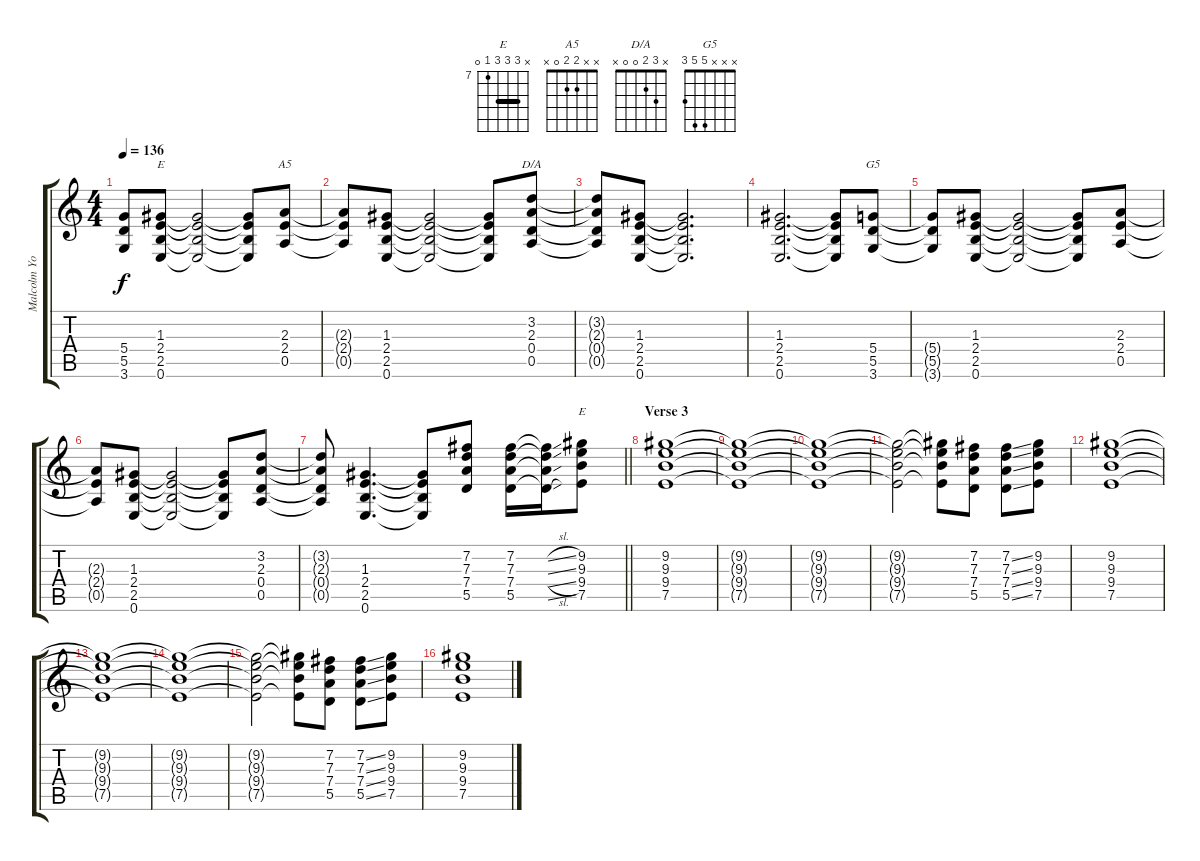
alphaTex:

\track ("Malcolm Young" "Malcolm Yo") {instrument overdrivenguitar}
\staff {score tabs}
\tuning (E4 B3 G3 D3 A2 E2) {hide}
\chord ("E" x x 1 2 2 0)
\chord ("A5" x x 2 2 0 x)
\chord ("D/A" x 3 2 0 0 x)
\chord ("G5" x x x 5 5 3)
\chord ("E" x 9 9 9 7 0) {firstfret 7 barre 9}
\ts (4 4)
\tempo 136
\clef g2
\ks c
(5.4{t} 5.5{t} 3.6{t}).8{dy f} (1.3 2.4 2.5 0.6).8{ch "E"} (1.3{t} 2.4{t} 2.5{t} 0.6{t}).2 (1.3{t} 2.4{t} 2.5{t} 0.6{t}).8 (2.3 2.4 0.5).8{ch "A5"} |
(2.3{t} 2.4{t} 0.5{t}).8 (1.3 2.4 2.5 0.6).8 (1.3{t} 2.4{t} 2.5{t} 0.6{t}).2 (1.3{t} 2.4{t} 2.5{t} 0.6{t}).8 (3.2 2.3 0.4 0.5).8{ch "D/A"} |
(3.2{t} 2.3{t} 0.4{t} 0.5{t}).8 (1.3 2.4 2.5 0.6).8 (1.3{t} 2.4{t} 2.5{t} 0.6{t}).2{d} |
(1.3 2.4 2.5 0.6).2{d} (1.3{t} 2.4{t} 2.5{t} 0.6{t}).8 (5.4 5.5 3.6).8{ch "G5"} |
(5.4{t} 5.5{t} 3.6{t}).8 (1.3 2.4 2.5 0.6).8 (1.3{t} 2.4{t} 2.5{t} 0.6{t}).2 (1.3{t} 2.4{t} 2.5{t} 0.6{t}).8 (2.3 2.4 0.5).8 |
(2.3{t} 2.4{t} 0.5{t}).8 (1.3 2.4 2.5 0.6).8 (1.3{t} 2.4{t} 2.5{t} 0.6{t}).2 (1.3{t} 2.4{t} 2.5{t} 0.6{t}).8 (3.2 2.3 0.4 0.5).8 |
\barLineRight lightlight
(3.2{t} 2.3{t} 0.4{t} 0.5{t}).8 (1.3 2.4 2.5 0.6).4{d} (1.3{t} 2.4{t} 2.5{t} 0.6{t}).8 (7.2 7.3 7.4 5.5).8 (7.2 7.3 7.4 5.5).16 (7.2{sl t} 7.3{sl t} 7.4{sl t} 5.5{sl t}).16 (9.2 9.3 9.4 7.5).8{ch "E"} |
\section ("" "Verse 3")
(9.2 9.3 9.4 7.5).1 |
(9.2{t} 9.3{t} 9.4{t} 7.5{t}).1 |
(9.2{t} 9.3{t} 9.4{t} 7.5{t}).1 |
(9.2{t} 9.3{t} 9.4{t} 7.5{t}).2 (9.2{t} 9.3{t} 9.4{t} 7.5{t}).8 (7.2 7.3 7.4 5.5).8 (7.2{ss} 7.3{ss} 7.4{ss} 5.5{ss}).8 (9.2 9.3 9.4 7.5).8 |
(9.2 9.3 9.4 7.5).1 |
(9.2{t} 9.3{t} 9.4{t} 7.5{t}).1 |
(9.2{t} 9.3{t} 9.4{t} 7.5{t}).1 |
(9.2{t} 9.3{t} 9.4{t} 7.5{t}).2 (9.2{t} 9.3{t} 9.4{t} 7.5{t}).8 (7.2 7.3 7.4 5.5).8 (7.2{ss} 7.3{ss} 7.4{ss} 5.5{ss}).8 (9.2 9.3 9.4 7.5).8 |
(9.2 9.3 9.4 7.5).1
